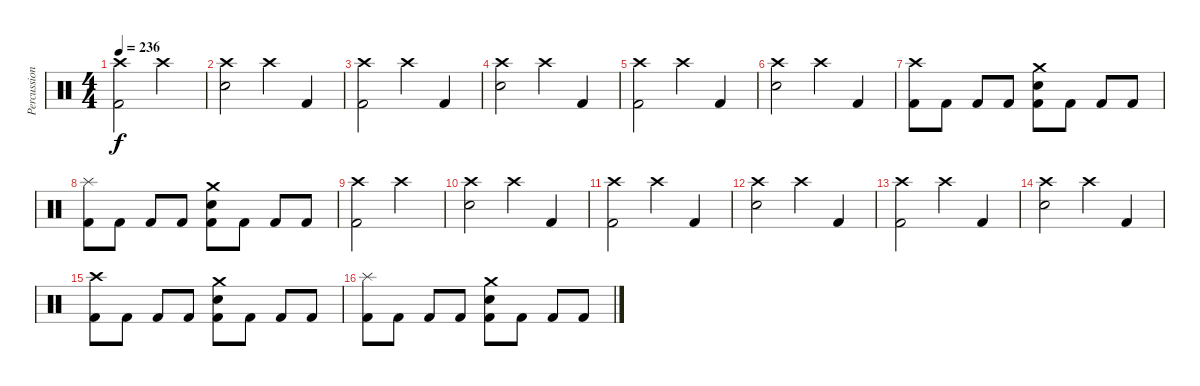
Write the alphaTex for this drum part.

\track ("Percussion" "Percussion") {instrument percussion}
\staff {score}
\articulation defaults
\ts (4 4)
\tempo 236
\clef neutral
\ks c
("Crash high (hit)" "Kick (hit) 2").2{dy f} "Crash high (hit)".2 |
("Crash high (hit)" "Electric Snare (hit)").2 "Crash high (hit)".4 "Kick (hit) 2".4 |
("Crash high (hit)" "Kick (hit) 2").2 "Crash high (hit)".4 "Kick (hit) 2".4 |
("Crash high (hit)" "Electric Snare (hit)").2 "Crash high (hit)".4 "Kick (hit) 2".4 |
("Crash high (hit)" "Kick (hit) 2").2 "Crash high (hit)".4 "Kick (hit) 2".4 |
("Crash high (hit)" "Electric Snare (hit)").2 "Crash high (hit)".4 "Kick (hit) 2".4 |
("Crash high (hit)" "Kick (hit) 2").8 "Kick (hit) 2".8 "Kick (hit) 2".8 "Kick (hit) 2".8 ("Crash medium (hit)" "Electric Snare (hit)" "Kick (hit) 2").8 "Kick (hit) 2".8 "Kick (hit) 2".8 "Kick (hit) 2".8 |
("Splash (hit)" "Kick (hit) 2").8 "Kick (hit) 2".8 "Kick (hit) 2".8 "Kick (hit) 2".8 ("Crash medium (hit)" "Electric Snare (hit)" "Kick (hit) 2").8 "Kick (hit) 2".8 "Kick (hit) 2".8 "Kick (hit) 2".8 |
("Crash high (hit)" "Kick (hit) 2").2 "Crash high (hit)".2 |
("Crash high (hit)" "Electric Snare (hit)").2 "Crash high (hit)".4 "Kick (hit) 2".4 |
("Crash high (hit)" "Kick (hit) 2").2 "Crash high (hit)".4 "Kick (hit) 2".4 |
("Crash high (hit)" "Electric Snare (hit)").2 "Crash high (hit)".4 "Kick (hit) 2".4 |
("Crash high (hit)" "Kick (hit) 2").2 "Crash high (hit)".4 "Kick (hit) 2".4 |
("Crash high (hit)" "Electric Snare (hit)").2 "Crash high (hit)".4 "Kick (hit) 2".4 |
("Crash high (hit)" "Kick (hit) 2").8 "Kick (hit) 2".8 "Kick (hit) 2".8 "Kick (hit) 2".8 ("Crash medium (hit)" "Electric Snare (hit)" "Kick (hit) 2").8 "Kick (hit) 2".8 "Kick (hit) 2".8 "Kick (hit) 2".8 |
("Splash (hit)" "Kick (hit) 2").8 "Kick (hit) 2".8 "Kick (hit) 2".8 "Kick (hit) 2".8 ("Crash medium (hit)" "Electric Snare (hit)" "Kick (hit) 2").8 "Kick (hit) 2".8 "Kick (hit) 2".8 "Kick (hit) 2".8
